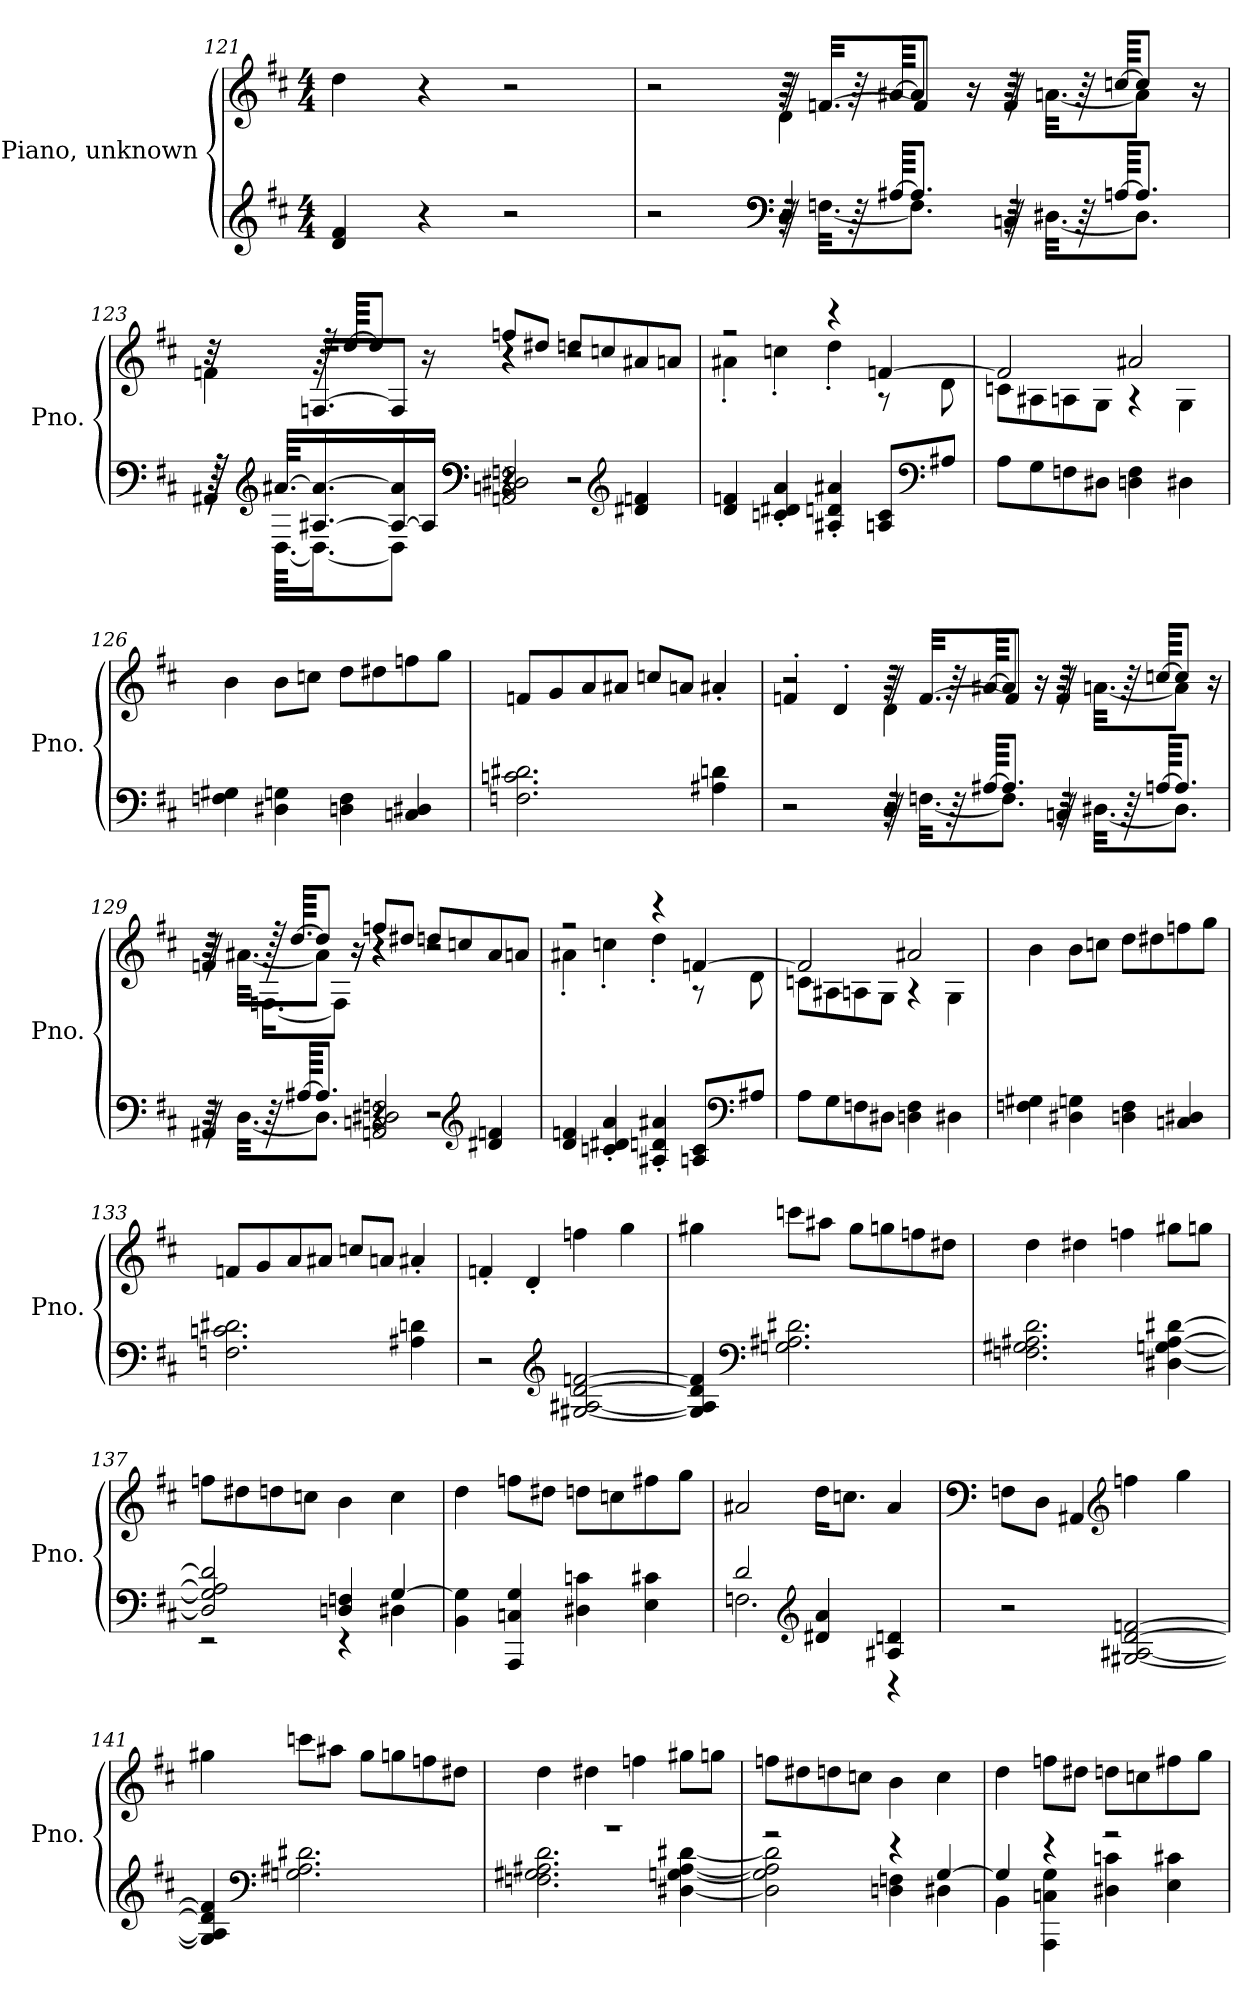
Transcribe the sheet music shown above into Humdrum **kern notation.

**kern	**kern
*part1	*part1
*staff2	*staff1
*I"Piano, unknown	*
*I'Pno.	*
*clefG2	*clefG2
*k[f#c#]	*k[f#c#]
*M4/4	*M4/4
=121	=121
4d/ 4f#/	4dd\
4r	4r
2r	2r
=122	=122
*^	*^
*	*^	*	*^
2r	2r	2r	2r	2r	2r
*clefF4	*	*	*	*	*
32r	64r	4D/	32r	4d\	64r
.	[32.Fn\KKL	.	.	.	[32.fn/KKL
64r	.	.	64r	.	.
[64A#X/KKKL	.	.	[64a#X/KKKL	.	.
8.A#/J]	8.F\J]	.	8a#/J]	.	8f/J]
.	.	.	16r	.	16r
32r	64r	4Cn/	32r	64r	4f/
.	[32.D#X\KKL	.	.	[32.an\KKL	.
64r	.	.	64r	.	.
[64An/KKKL	.	.	[64ccn/KKKL	.	.
8.A/J]	8.D#\J]	.	8cc/J]	8a\J]	.
.	.	.	16r	16r	.
!!LO:LB:g=z	!!	!!
=123	=123	=123	=123	=123	=123
128r	128r	4AA#X/	32r	4fn\	32r
*clefG2	*	*	*	*	*
[64.a#X/KKLL	[64.D\KKLL	.	.	.	.
[16.A#X/ 16.a#/_	16.D\J_	.	128r	.	[16.Fn/KL
.	.	.	[64.dd/KKKL	.	.
.	.	.	8dd/J]	.	.
16A#/_ 16a#/]	8D\J]	.	.	.	8F/J]
16A#/JJ]	.	.	16r	.	.
*clefF4	*	*	*	*	*
2AAn/ 2Cn/ 2D#X/ 2Fn/	4r	4r	8ffn/L	4r	4r
.	.	.	8dd#X/J	.	.
.	2r	2r	8ddn/L	2r	2r
.	.	.	8ccn/	.	.
*clefG2	*	*	*	*	*
4d#X/ 4fn/	.	.	8a#X/	.	.
.	.	.	8an/J	.	.
*v	*v	*v	*	*	*
*	*	*v	*v
=124	=124	=124
4d/ 4fn/	2r	4a#X'\
4cn/' 4d#X/' 4a/'	.	4ccn'\
4A#X/' 4dn/' 4a#X/'	4r	4dd'\
8An/ 8c/L	[4fn/	8r
*clefF4	*	*
8A#X/J	.	8d\
!!LO:LB:g=z	!!
=125	=125	=125
8A\L	2f/]	8cn\L
8G\	.	8A#X\
8Fn\	.	8An\
8D#X\J	.	8G\J
4Dn\ 4F\	2a#X/	4r
4D#X\	.	4G\
*	*v	*v
=126	=126
4Fn\ 4G#X\	4b\
4D#X\ 4Gn\	8b\L
.	8ccn\J
4Dn\ 4F\	8dd\L
.	8dd#X\
4Cn/ 4D#X/	8ffn\
.	8gg\J
=127	=127
2.Fn\ 2.cn\ 2.d#X\	8fn/L
.	8g/
.	8a/
.	8a#X/J
.	8ccn/L
.	8an/J
4A#X\ 4dn\	4a#X'/
!!LO:LB:g=z
=128	=128
*^	*^
*	*^	*	*^
2r	2r	2r	4fn'/	2r	2r
.	.	.	4d'/	.	.
32r	64r	4D/	32r	4d\	64r
.	[32.Fn\KKL	.	.	.	[32.f/KKL
64r	.	.	64r	.	.
[64A#X/KKKL	.	.	[64a#X/KKKL	.	.
8.A#/J]	8.F\J]	.	8a#/J]	.	8f/J]
.	.	.	16r	.	16r
32r	64r	4Cn/	32r	64r	4f/
.	[32.D#X\KKL	.	.	[32.an\KKL	.
64r	.	.	64r	.	.
[64An/KKKL	.	.	[64ccn/KKKL	.	.
8.A/J]	8.D#\J]	.	8cc/J]	8a\J]	.
.	.	.	16r	16r	.
=129	=129	=129	=129	=129	=129
*	*	*	*	*	*^
32r	64r	4AA#X/	32r	64r	4fn/	32r
.	[32.D\KKL	.	.	[32.a#X\KKL	.	.
64r	.	.	128r	.	.	[16.Fn\KL
.	.	.	[64.dd/KKKL	.	.	.
[64A#X/KKKL	.	.	.	.	.	.
8.A#/J]	8.D\J]	.	8dd/J]	8a#\J]	.	.
.	.	.	.	.	.	8F\J]
.	.	.	16r	16r	.	.
2AAn/ 2Cn/ 2D#X/ 2Fn/	4r	4r	8ffn/L	4r	4r	4r
.	.	.	8dd#X/J	.	.	.
.	2r	2r	8ddn/L	2r	2r	2r
.	.	.	8ccn/	.	.	.
*clefG2	*	*	*	*	*	*
4d#X/ 4fn/	.	.	8a#/	.	.	.
.	.	.	8an/J	.	.	.
*v	*v	*v	*	*	*	*
*	*	*v	*v	*v
!!LO:LB:g=z
=130	=130	=130
4d/ 4fn/	2r	4a#X'\
4cn/' 4d#X/' 4a/'	.	4ccn'\
4A#X/' 4dn/' 4a#X/'	4r	4dd'\
8An/ 8c/L	[4fn/	8r
*clefF4	*	*
8A#X/J	.	8d\
=131	=131	=131
8A\L	2f/]	8cn\L
8G\	.	8A#X\
8Fn\	.	8An\
8D#X\J	.	8G\J
4Dn\ 4F\	2a#X/	4r
4D#X\	.	4G\
*	*v	*v
=132	=132
4Fn\ 4G#X\	4b\
4D#X\ 4Gn\	8b\L
.	8ccn\J
4Dn\ 4F\	8dd\L
.	8dd#X\
4Cn/ 4D#X/	8ffn\
.	8gg\J
!!LO:LB:g=z
=133	=133
2.Fn\ 2.cn\ 2.d#X\	8fn/L
.	8g/
.	8a/
.	8a#X/J
.	8ccn/L
.	8an/J
4A#X\ 4dn\	4a#X'/
=134	=134
2r	4fn'/
.	4d'/
*clefG2	*
[2G#X/ [2A#X/ [2d/ [2fn/	4ffn\
.	4gg\
=135	=135
4G#/] 4A#/] 4d/] 4f/]	4gg#X\
*clefF4	*
2.Gn\ 2.A#X\ 2.d#X\	8cccn\L
.	8aa#X\J
.	8gg#\L
.	8ggn\
.	8ffn\
.	8dd#X\J
!!LO:PB:g=z
=136	=136
2.Fn\ 2.G#X\ 2.A#X\ 2.d\	4dd\
.	4dd#X\
.	4ffn\
[4D#X\ [4Gn\ [4A#\ [4d#X\	8gg#X\L
.	8ggn\J
=137	=137
*^	*
2D#/] 2G/] 2A#/] 2d#/]	2r	8ffn\L
.	.	8dd#X\
.	.	8ddn\
.	.	8ccn\J
4Dn/ 4Fn/	4r	4b\
[4G/	4D#X\	4cc\
*v	*v	*
=138	=138
4BB\ 4G\]	4dd\
4AAA/ 4Cn/ 4G/	8ffn\L
.	8dd#X\J
4D#X\ 4cn\	8ddn\L
.	8ccn\
4E\ 4c#X\	8ff#X\
.	8gg\J
=139	=139
*^	*
2d/	2.Fn\	2a#X/
*clefG2	*	*
4d#X/ 4a/	.	16dd\KL
.	.	8.ccn\J
4A#X/ 4dn/	4r	4a#/
*v	*v	*
!!LO:LB:g=z
=140	=140
*	*clefF4
2r	8Fn\L
.	8D\J
.	4AA#X/
*	*clefG2
[2G#X/ [2A#X/ [2d/ [2fn/	4ffn\
.	4gg\
=141	=141
4G#/] 4A#/] 4d/] 4f/]	4gg#X\
*clefF4	*
2.Gn\ 2.A#X\ 2.d#X\	8cccn\L
.	8aa#X\J
.	8gg#\L
.	8ggn\
.	8ffn\
.	8dd#X\J
=142	=142
*^	*
1r	2.Fn\ 2.G#X\ 2.A#X\ 2.d\	4dd\
.	.	4dd#X\
.	.	4ffn\
.	[4D#X\ [4Gn\ [4A#\ [4d#X\	8gg#X\L
.	.	8ggn\J
!!LO:LB:g=z
=143	=143	=143
2r	2D#\] 2G\] 2A#\] 2d#\]	8ffn\L
.	.	8dd#X\
.	.	8ddn\
.	.	8ccn\J
4r	4Dn\ 4Fn\	4b\
[4G/	4D#X\	4cc\
=144	=144	=144
4G/]	4BB\	4dd\
4r	4AAA\ 4Cn\ 4G\	8ffn\L
.	.	8dd#X\J
2r	4D#X\ 4cn\	8ddn\L
.	.	8ccn\
.	4E\ 4c#X\	8ff#X\
.	.	8gg\J
*v	*v	*
=	=
*-	*-
